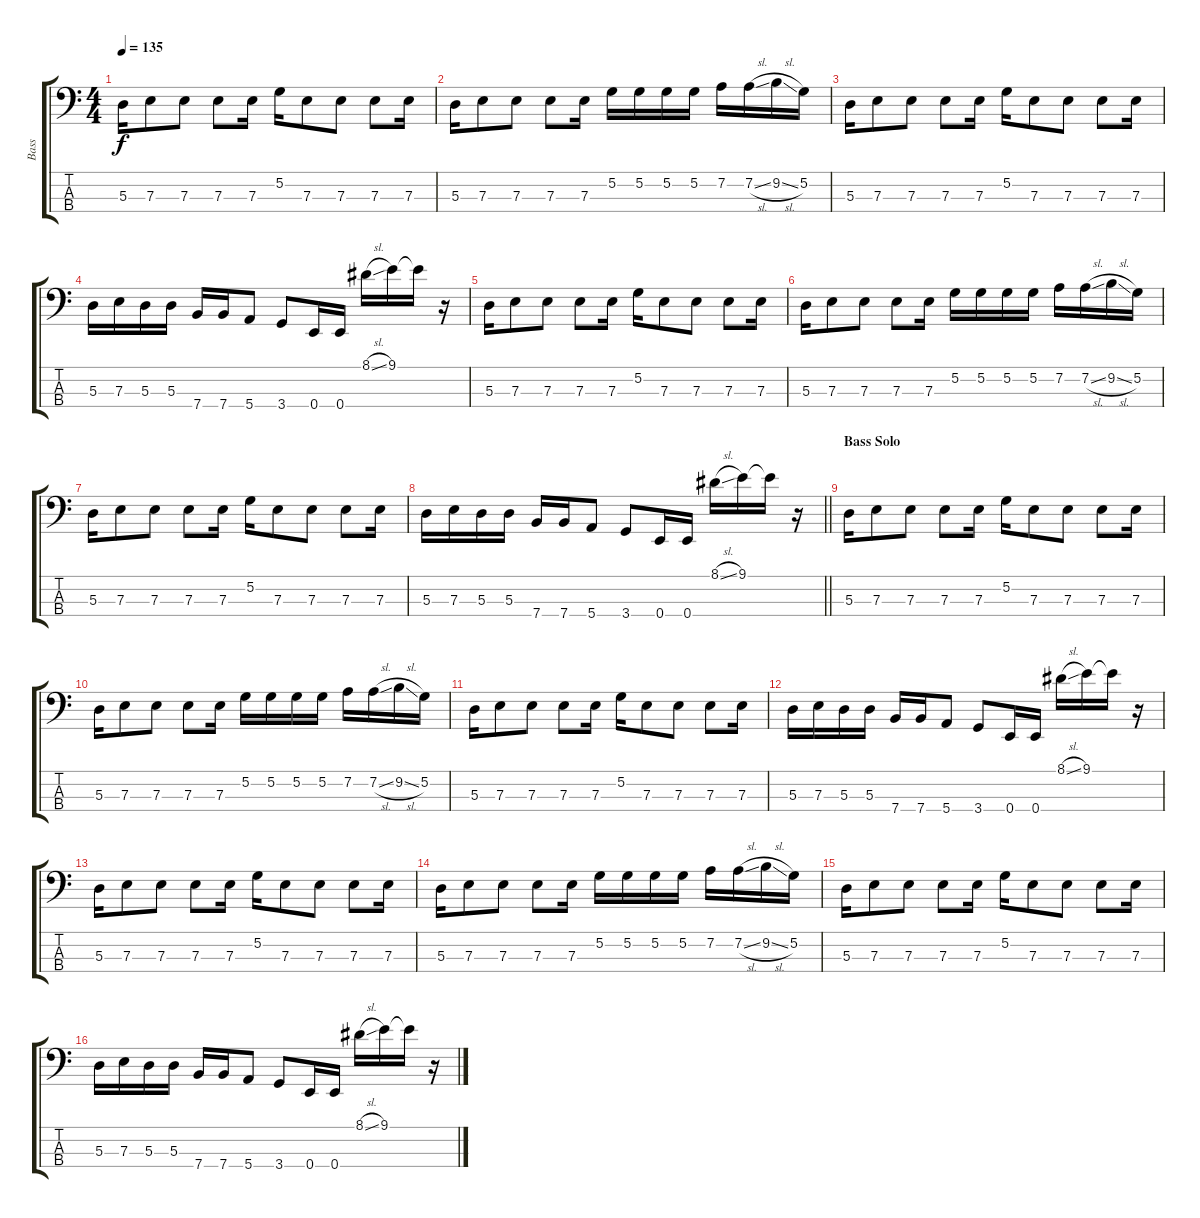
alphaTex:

\track ("Bass" "Bass") {instrument electricbassfinger}
\staff {score tabs}
\tuning (G2 D2 A1 E1) {hide}
\ts (4 4)
\tempo 135
\clef f4
\ks c
5.3.16{dy f} 7.3.8 7.3.8 7.3.8 7.3.16 5.2.16 7.3.8 7.3.8 7.3.8 7.3.16 |
5.3.16 7.3.8 7.3.8 7.3.8 7.3.16 5.2.16 5.2.16 5.2.16 5.2.16 7.2.16 7.2{sl}.16 9.2{sl}.16 5.2.16 |
5.3.16 7.3.8 7.3.8 7.3.8 7.3.16 5.2.16 7.3.8 7.3.8 7.3.8 7.3.16 |
5.3.16 7.3.16 5.3.16 5.3.16 7.4.16 7.4.16 5.4.8 3.4.8 0.4.16 0.4.16 8.1{sl}.16 9.1.16 9.1{t}.16 r.16 |
5.3.16 7.3.8 7.3.8 7.3.8 7.3.16 5.2.16 7.3.8 7.3.8 7.3.8 7.3.16 |
5.3.16 7.3.8 7.3.8 7.3.8 7.3.16 5.2.16 5.2.16 5.2.16 5.2.16 7.2.16 7.2{sl}.16 9.2{sl}.16 5.2.16 |
5.3.16 7.3.8 7.3.8 7.3.8 7.3.16 5.2.16 7.3.8 7.3.8 7.3.8 7.3.16 |
\barLineRight lightlight
5.3.16 7.3.16 5.3.16 5.3.16 7.4.16 7.4.16 5.4.8 3.4.8 0.4.16 0.4.16 8.1{sl}.16 9.1.16 9.1{t}.16 r.16 |
\section ("" "Bass Solo")
5.3.16 7.3.8 7.3.8 7.3.8 7.3.16 5.2.16 7.3.8 7.3.8 7.3.8 7.3.16 |
5.3.16 7.3.8 7.3.8 7.3.8 7.3.16 5.2.16 5.2.16 5.2.16 5.2.16 7.2.16 7.2{sl}.16 9.2{sl}.16 5.2.16 |
5.3.16 7.3.8 7.3.8 7.3.8 7.3.16 5.2.16 7.3.8 7.3.8 7.3.8 7.3.16 |
5.3.16 7.3.16 5.3.16 5.3.16 7.4.16 7.4.16 5.4.8 3.4.8 0.4.16 0.4.16 8.1{sl}.16 9.1.16 9.1{t}.16 r.16 |
5.3.16 7.3.8 7.3.8 7.3.8 7.3.16 5.2.16 7.3.8 7.3.8 7.3.8 7.3.16 |
5.3.16 7.3.8 7.3.8 7.3.8 7.3.16 5.2.16 5.2.16 5.2.16 5.2.16 7.2.16 7.2{sl}.16 9.2{sl}.16 5.2.16 |
5.3.16 7.3.8 7.3.8 7.3.8 7.3.16 5.2.16 7.3.8 7.3.8 7.3.8 7.3.16 |
5.3.16 7.3.16 5.3.16 5.3.16 7.4.16 7.4.16 5.4.8 3.4.8 0.4.16 0.4.16 8.1{sl}.16 9.1.16 9.1{t}.16 r.16
